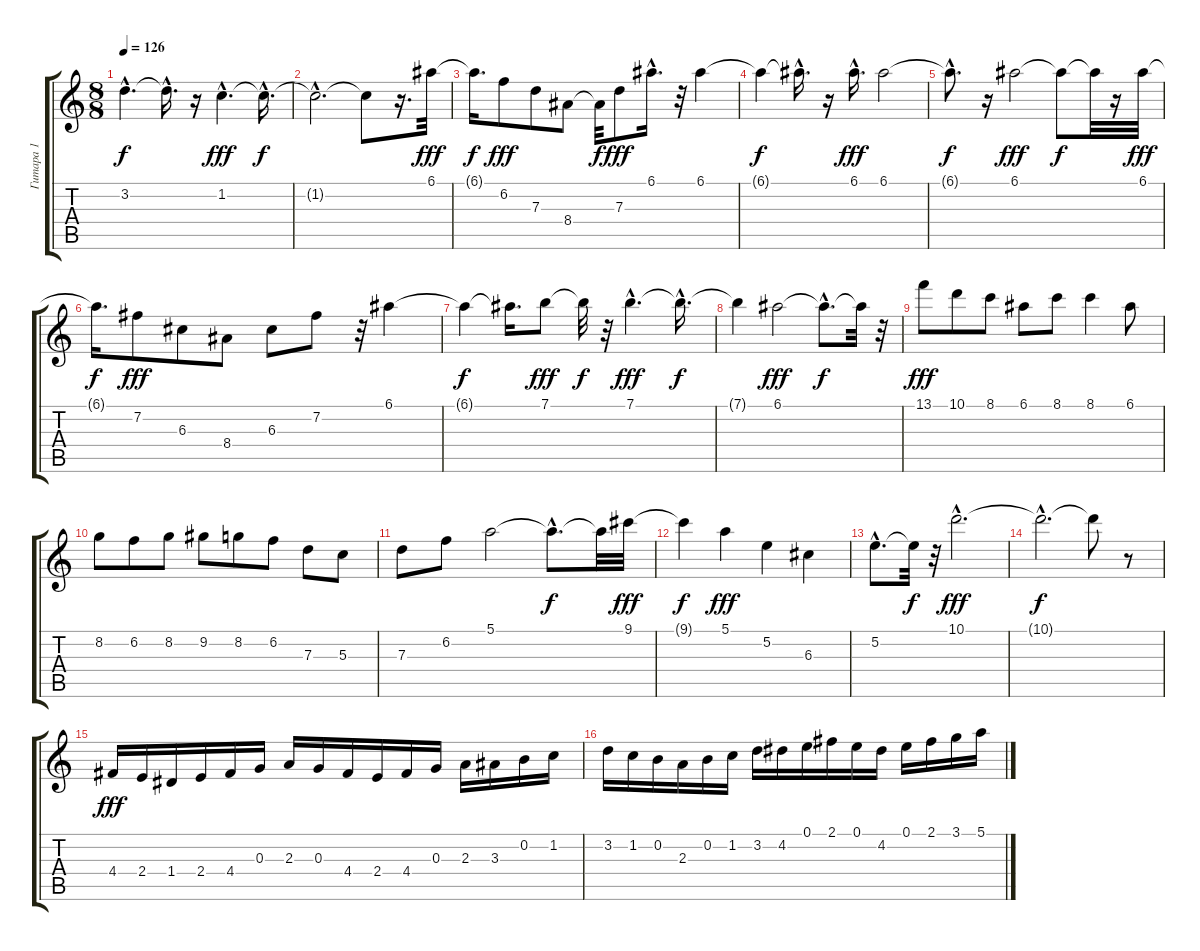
\track ("Гитара 1" "Гитара 1") {instrument electricguitarclean}
\staff {score tabs}
\tuning (E4 B3 G3 D3 A2 E2) {hide}
\ts (8 8)
\tempo 126
\clef g2
\ks c
3.2{hac t}.4{d dy f} 3.2{hac t}.16{d} r.16 1.2{hac}.4{d dy fff} 1.2{hac t}.16{d dy f} |
1.2{hac t}.2{d} 1.2{t}.8 r.16{d} 6.1.32{dy fff} |
6.1{t}.16{d dy f} 6.2.8{dy fff} 7.3.8 8.4.8 8.4{t}.32{dy f} 7.3.8{dy fff} 6.1{hac}.16{d} r.32 6.1.4 |
6.1{t}.4{dy f} 6.1{hac t}.16{d} r.16 6.1{hac}.16{d dy fff} 6.1.2 |
6.1{hac t}.8{d dy f} r.16 6.1.2{dy fff} 6.1{t}.8{dy f} 6.1{t}.32 r.16 6.1.32{dy fff} |
6.1{t}.16{d dy f} 7.2.8{dy fff} 6.3.8 8.4.8 6.3.8 7.2.8 r.32 6.1.4 |
6.1{t}.4{dy f} 6.1{t}.16{d} 7.1.8{dy fff} 7.1{t}.32{dy f} r.32 7.1{hac}.4{d dy fff} 7.1{hac t}.16{d dy f} |
7.1{t}.4 6.1.2{dy fff} 6.1{hac t}.8{d dy f} 6.1{t}.32 r.32 |
13.1.8{dy fff} 10.1.8 8.1.8 6.1.8 8.1.8 8.1.4 6.1.8 |
8.2.8 6.2.8 8.2.8 9.2.8 8.2.8 6.2.8 7.3.8 5.3.8 |
7.3.8 6.2.8 5.1.2 5.1{hac t}.8{d dy f} 5.1{t}.32 9.1.32{dy fff} |
9.1{t}.4{dy f} 5.1.4{dy fff} 5.2.4 6.3.4 |
5.2{hac}.8{d} 5.2{t}.32{dy f} r.32 10.1{hac}.2{d dy fff} |
10.1{hac t}.2{d dy f} 10.1{t}.8 r.8 |
4.4.16{dy fff} 2.4.16 1.4.16 2.4.16 4.4.16 0.3.16 2.3.16 0.3.16 4.4.16 2.4.16 4.4.16 0.3.16 2.3.16 3.3.16 0.2.16 1.2.16 |
3.2.16 1.2.16 0.2.16 2.3.16 0.2.16 1.2.16 3.2.16 4.2.16 0.1.16 2.1.16 0.1.16 4.2.16 0.1.16 2.1.16 3.1.16 5.1.16
